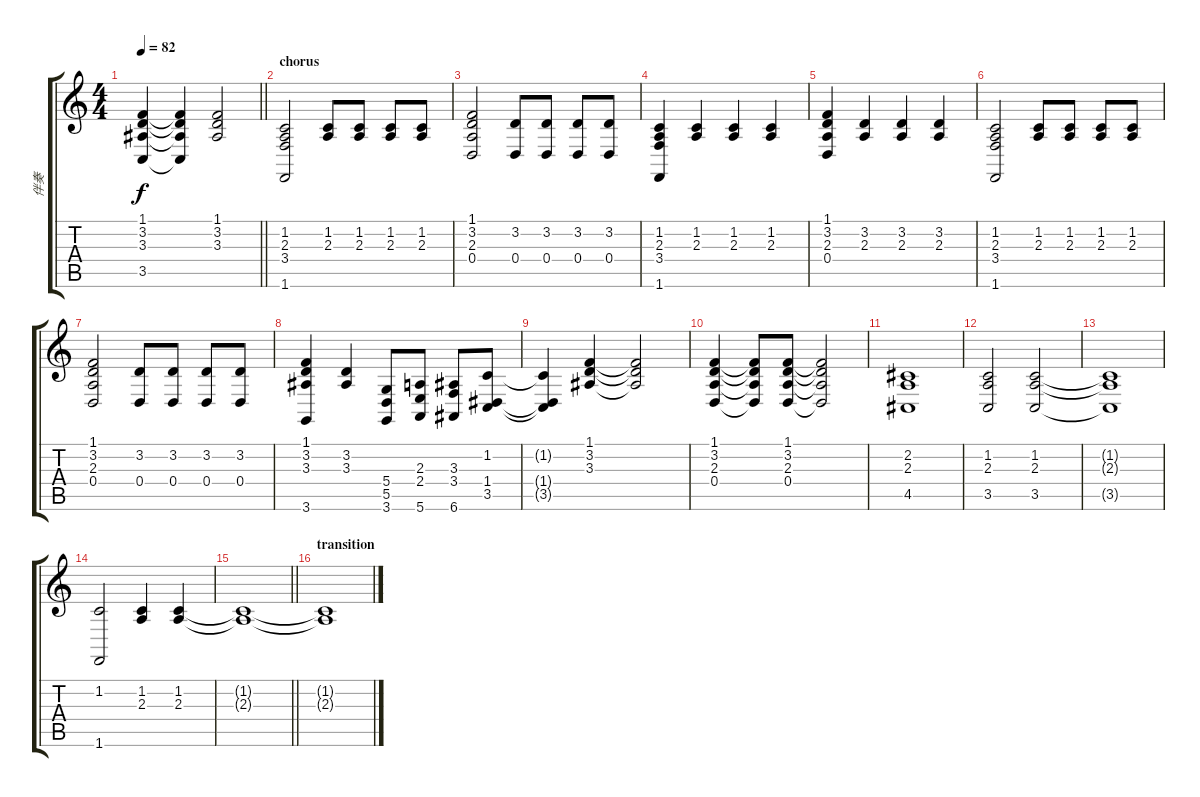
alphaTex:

\track ("伴奏" "伴奏") {instrument acousticgrandpiano}
\staff {score tabs}
\tuning (E4 B3 G3 D3 A2 E2) {hide}
\ts (4 4)
\tempo 82
\clef g2
\barLineRight lightlight
\ks c
(1.1 3.2 3.3 3.5).4{dy f} (1.1{t} 3.2{t} 3.3{t} 3.5{t}).4 (1.1 3.2 3.3).2 |
\section ("" "chorus")
(1.2 2.3 3.4 1.6).2 (1.2 2.3).8 (1.2 2.3).8 (1.2 2.3).8 (1.2 2.3).8 |
(1.1 3.2 2.3 0.4).2 (3.2 0.4).8 (3.2 0.4).8 (3.2 0.4).8 (3.2 0.4).8 |
(1.2 2.3 3.4 1.6).4 (1.2 2.3).4 (1.2 2.3).4 (1.2 2.3).4 |
(1.1 3.2 2.3 0.4).4 (3.2 2.3).4 (3.2 2.3).4 (3.2 2.3).4 |
(1.2 2.3 3.4 1.6).2 (1.2 2.3).8 (1.2 2.3).8 (1.2 2.3).8 (1.2 2.3).8 |
(1.1 3.2 2.3 0.4).2 (3.2 0.4).8 (3.2 0.4).8 (3.2 0.4).8 (3.2 0.4).8 |
(1.1 3.2 3.3 3.6).4 (3.2 3.3).4 (5.4 5.5 3.6).8 (2.3 2.4 5.6).8 (3.3 3.4 6.6).8 (1.2 1.4 3.5).8 |
(1.2{t} 1.4{t} 3.5{t}).4 (1.1 3.2 3.3).4 (1.1{t} 3.2{t} 3.3{t}).2 |
(1.1 3.2 2.3 0.4).4 (1.1{t} 3.2{t} 2.3{t} 0.4{t}).8 (1.1 3.2 2.3 0.4).8 (1.1{t} 3.2{t} 2.3{t} 0.4{t}).2 |
(2.2 2.3 4.5).1 |
(1.2 2.3 3.5).2 (1.2 2.3 3.5).2 |
(1.2{t} 2.3{t} 3.5{t}).1 |
(1.2 1.6).2 (1.2 2.3).4 (1.2 2.3).4 |
\barLineRight lightlight
(1.2{t} 2.3{t}).1 |
\section ("" "transition")
(1.2{t} 2.3{t}).1
